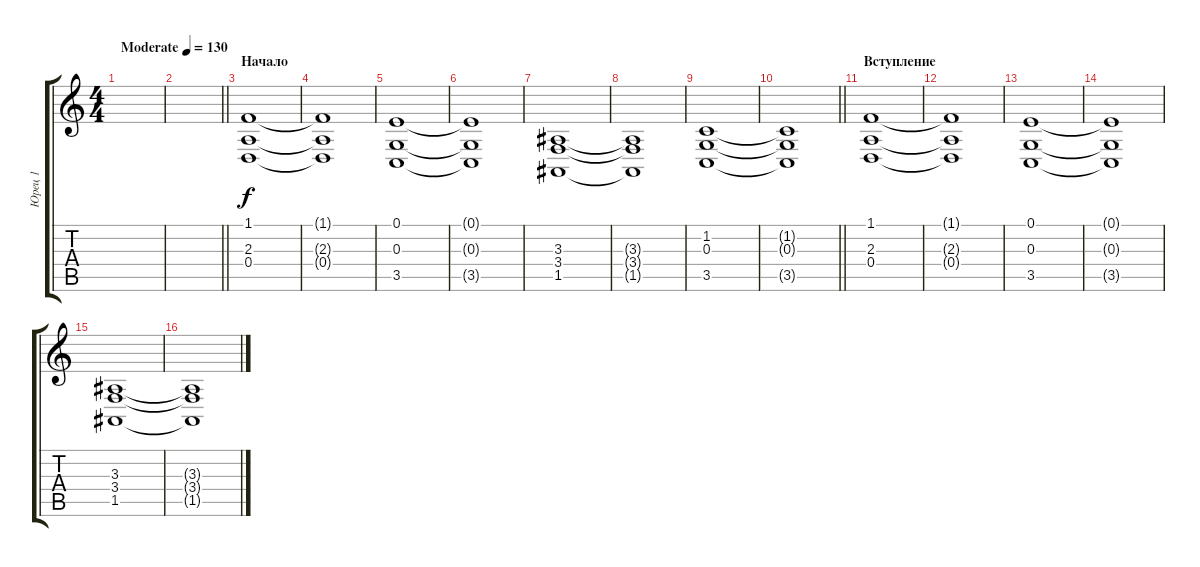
\track ("Юрец 1" "Юрец 1") {instrument stringensemble1}
\staff {score tabs}
\tuning (E4 B3 G3 D3 A2 E2) {hide}
\ts (4 4)
\tempo (130 "Moderate")
\clef g2
\ks c
|
\barLineRight lightlight
|
\section ("" "Начало")
(1.1 2.3 0.4).1 |
(1.1{t} 2.3{t} 0.4{t}).1 |
(0.1 0.3 3.5).1 |
(0.1{t} 0.3{t} 3.5{t}).1 |
(3.3 3.4 1.5).1 |
(3.3{t} 3.4{t} 1.5{t}).1 |
(1.2 0.3 3.5).1 |
\barLineRight lightlight
(1.2{t} 0.3{t} 3.5{t}).1 |
\section ("" "Вступление")
(1.1 2.3 0.4).1 |
(1.1{t} 2.3{t} 0.4{t}).1 |
(0.1 0.3 3.5).1 |
(0.1{t} 0.3{t} 3.5{t}).1 |
(3.3 3.4 1.5).1 |
(3.3{t} 3.4{t} 1.5{t}).1
